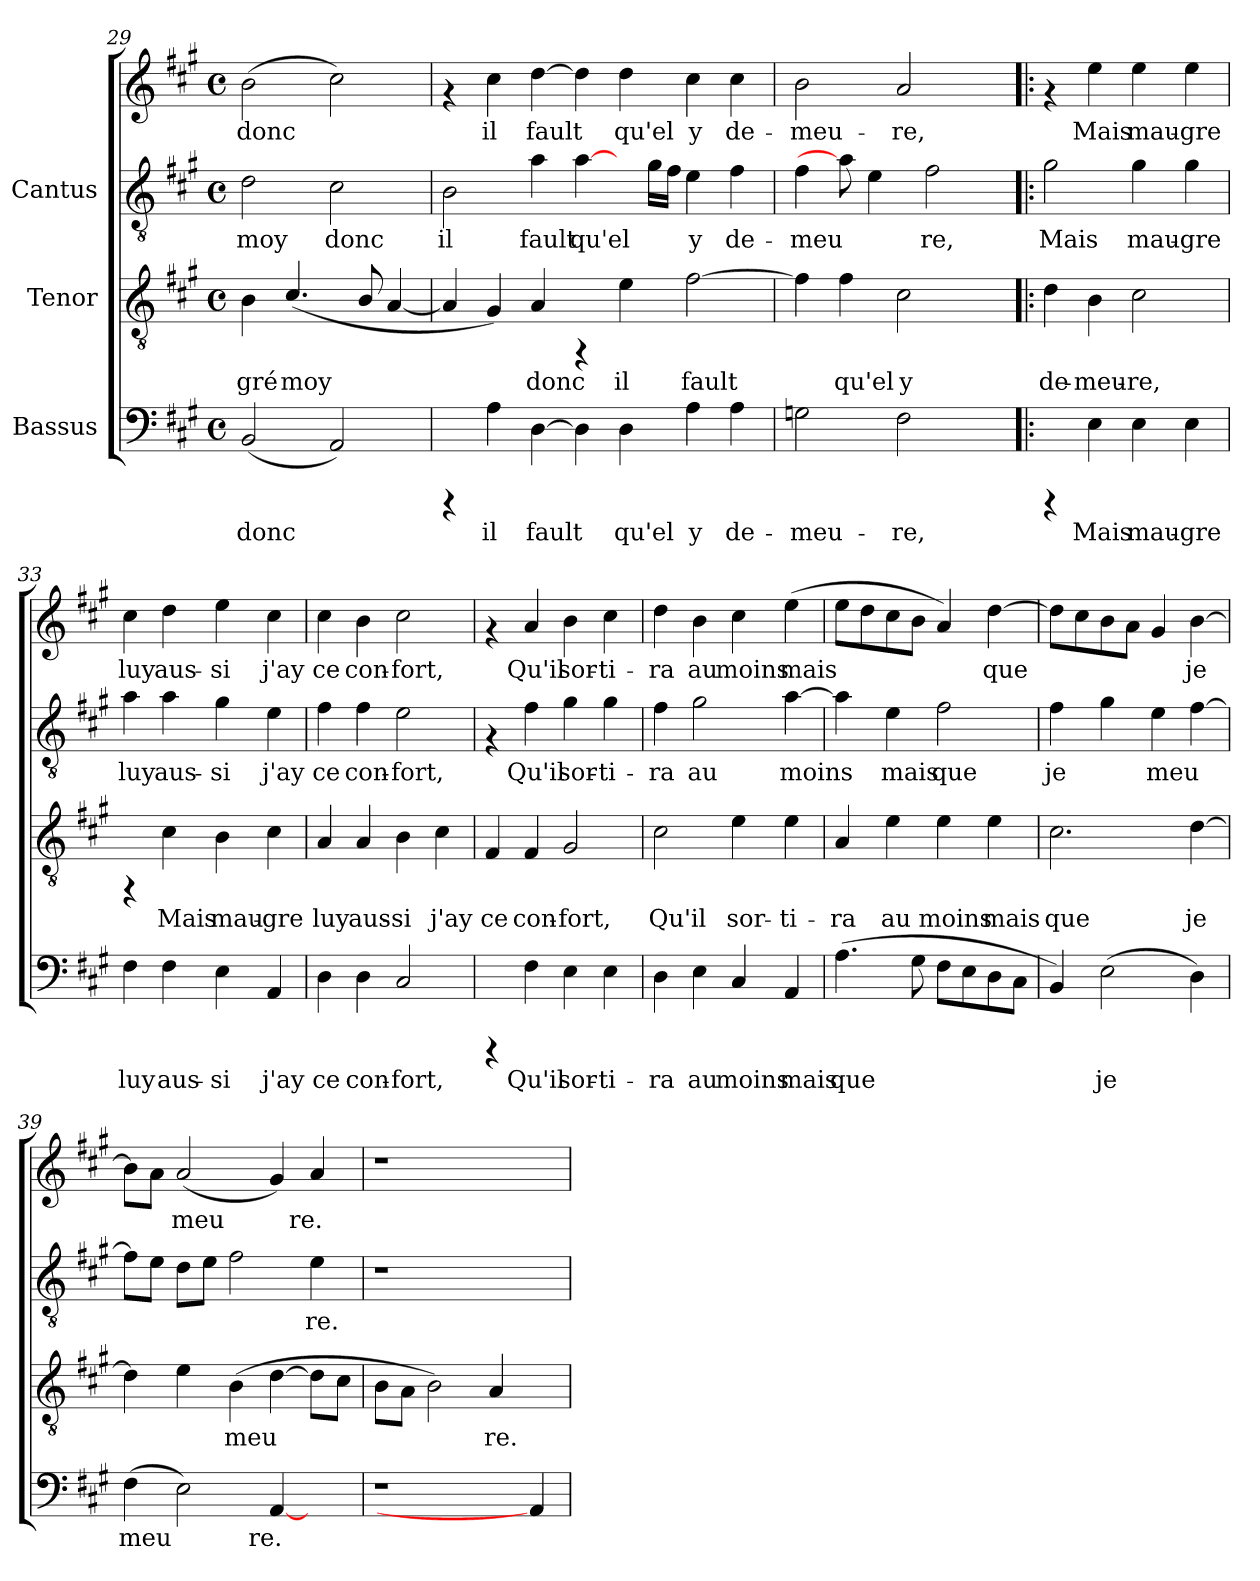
**kern	**text	**kern	**text	**kern	**text	**kern	**text
*part3	*part3	*part2	*part2	*part1	*part1	*part1	*part1
*staff4	*staff4	*staff3	*staff3	*staff2	*staff2	*staff1	*staff1
*I"Bassus	*	*I"Tenor	*	*I"Cantus	*	*	*
!!LO:LB:g=z
*clefF4	*	*clefGv2	*	*clefGv2	*	*clefG2	*
*k[f#c#g#]	*	*k[f#c#g#]	*	*k[f#c#g#]	*	*k[f#c#g#]	*
*A:	*	*A:	*	*A:	*	*A:	*
*M4/4	*	*M4/4	*	*M4/4	*	*M4/4	*
*met(c)	*	*met(c)	*	*met(c)	*	*met(c)	*
=29	=29	=29	=29	=29	=29	=29	=29
!	!LO:LY:b:cj	!	!LO:LY:b:cj	!	!LO:LY:b:cj	!	!LO:LY:b:cj
(<2BB/	donc	4B\	-gré	2d\	moy	(>2b\	donc
!	!	!	!LO:LY:b:cj	!	!	!	!
.	.	(<4.c#/	moy	.	.	.	.
!	!LO:LY:b:cj	!	!	!	!LO:LY:b:cj	!	!LO:LY:b:cj
2AA/)	.	.	.	2c#\	donc	2cc#\)	.
!	!	!	!LO:LY:b:cj	!	!	!	!
.	.	8B/	.	.	.	.	.
!	!	!	!LO:LY:b:cj	!	!	!	!
.	.	[<4A/	.	.	.	.	.
=30	=30	=30	=30	=30	=30	=30	=30
!	!	!	!LO:LY:b:cj	!	!LO:LY:b:cj	!	!
4rCCC	.	4A/]	.	2B\	-il	4rf	.
!	!LO:LY:b:cj	!	!LO:LY:b:cj	!	!	!	!LO:LY:b:cj
4A\	il	4G#/)	.	.	.	4cc#\	il
!	!LO:LY:b:cj	!	!LO:LY:b:cj	!	!LO:LY:b:cj	!	!LO:LY:b:cj
[>4D\	fault	4A/	donc	4a\	fault	[>4dd\	fault
!	!LO:LY:b:cj	!	!	!	!LO:LY:b:cj	!	!LO:LY:b:cj
4D\]	.	4rFF	.	[4a\	qu'el	4dd\]	.
!	!LO:LY:b:cj	!	!LO:LY:b:cj	!	!	!	!LO:LY:b:cj
4D\	qu'el	4e\	il	8ryy	.	4dd\	qu'el
!	!	!	!	!	!LO:LY:b:cj	!	!
.	.	.	.	16g#\L	.	.	.
!	!	!	!	!	!LO:LY:b:cj	!	!
.	.	.	.	16f#\J	.	.	.
!	!LO:LY:b:cj	!	!LO:LY:b:cj	!	!LO:LY:b:cj	!	!LO:LY:b:cj
4A\	y	[>2f#\	fault	4e\	y	4cc#\	y
!	!LO:LY:b:cj	!	!	!	!LO:LY:b:cj	!	!LO:LY:b:cj
4A\	de-	.	.	4f#\	de-	4cc#\	de-
=31	=31	=31	=31	=31	=31	=31	=31
!	!LO:LY:b:cj	!	!LO:LY:b:cj	!	!LO:LY:b:cj	!	!LO:LY:b:cj
2Gn\	-meu-	4f#\]	.	4f#\	meu-	2b\	-meu-
!	!	!	!LO:LY:b:cj	!	!	!	!
.	.	4f#\	qu'el	8a\]	.	.	.
!	!	!	!	!	!LO:LY:b:cj	!	!
.	.	.	.	4e\	-	.	.
!	!LO:LY:b:cj	!	!LO:LY:b:cj	!	!	!	!LO:LY:b:cj
2F#\	-re,	2c#\	y	.	.	2a/	-re,
!	!	!	!	!	!LO:LY:b:cj	!	!
.	.	.	.	2f#\	re,	.	.
8ryy	.	8ryy	.	.	.	8ryy	.
=32!|:	=32!|:	=32!|:	=32!|:	=32!|:	=32!|:	=32!|:	=32!|:
!	!	!	!LO:LY:b:cj	!	!LO:LY:b:cj	!	!
4rCCC	.	4d\	de-	2g#\	Mais	4rf	.
!	!LO:LY:b:cj	!	!LO:LY:b:cj	!	!	!	!LO:LY:b:cj
4E\	Mais	4B\	-meu-	.	.	4ee\	Mais
!	!LO:LY:b:cj	!	!LO:LY:b:cj	!	!LO:LY:b:cj	!	!LO:LY:b:cj
4E\	mau-	2c#\	-re,	4g#\	mau-	4ee\	mau-
!	!LO:LY:b:cj	!	!	!	!LO:LY:b:cj	!	!LO:LY:b:cj
4E\	-gre	.	.	4g#\	-gre	4ee\	-gre
!!LO:LB:g=z
=33	=33	=33	=33	=33	=33	=33	=33
!	!LO:LY:b:cj	!	!	!	!LO:LY:b:cj	!	!LO:LY:b:cj
4F#\	luy	4rFF	.	4a\	luy	4cc#\	luy
!	!LO:LY:b:cj	!	!LO:LY:b:cj	!	!LO:LY:b:cj	!	!LO:LY:b:cj
4F#\	aus-	4c#\	Mais	4a\	aus-	4dd\	aus-
!	!LO:LY:b:cj	!	!LO:LY:b:cj	!	!LO:LY:b:cj	!	!LO:LY:b:cj
4E\	-si	4B\	mau-	4g#\	-si	4ee\	-si
!	!LO:LY:b:cj	!	!LO:LY:b:cj	!	!LO:LY:b:cj	!	!LO:LY:b:cj
4AA/	j'ay	4c#\	-gre	4e\	j'ay	4cc#\	j'ay
=34	=34	=34	=34	=34	=34	=34	=34
!	!LO:LY:b:cj	!	!LO:LY:b:cj	!	!LO:LY:b:cj	!	!LO:LY:b:cj
4D\	ce	4A/	luy	4f#\	ce	4cc#\	ce
!	!LO:LY:b:cj	!	!LO:LY:b:cj	!	!LO:LY:b:cj	!	!LO:LY:b:cj
4D\	con-	4A/	aus-	4f#\	con-	4b\	con-
!	!LO:LY:b:cj	!	!LO:LY:b:cj	!	!LO:LY:b:cj	!	!LO:LY:b:cj
2C#/	-fort,	4B\	-si	2e\	-fort,	2cc#\	-fort,
!	!	!	!LO:LY:b:cj	!	!	!	!
.	.	4c#\	j'ay	.	.	.	.
=35	=35	=35	=35	=35	=35	=35	=35
!	!	!	!LO:LY:b:cj	!	!	!	!
4rCCC	.	4F#/	ce	4rF	.	4rf	.
!	!LO:LY:b:cj	!	!LO:LY:b:cj	!	!LO:LY:b:cj	!	!LO:LY:b:cj
4F#\	Qu'il	4F#/	con-	4f#\	-Qu'il	4a/	Qu'il
!	!LO:LY:b:cj	!	!LO:LY:b:cj	!	!LO:LY:b:cj	!	!LO:LY:b:cj
4E\	sor-	2G#/	-fort,	4g#\	sor-	4b\	sor-
!	!LO:LY:b:cj	!	!	!	!LO:LY:b:cj	!	!LO:LY:b:cj
4E\	-ti-	.	.	4g#\	-ti-	4cc#\	-ti-
=36	=36	=36	=36	=36	=36	=36	=36
!	!LO:LY:b:cj	!	!LO:LY:b:cj	!	!LO:LY:b:cj	!	!LO:LY:b:cj
4D\	-ra	2c#\	Qu'il	4f#\	ra	4dd\	-ra
!	!LO:LY:b:cj	!	!	!	!LO:LY:b:cj	!	!LO:LY:b:cj
4E\	au	.	.	2g#\	au	4b\	au
!	!LO:LY:b:cj	!	!LO:LY:b:cj	!	!	!	!LO:LY:b:cj
4C#/	moins	4e\	sor-	.	.	4cc#\	moins
!	!LO:LY:b:cj	!	!LO:LY:b:cj	!	!LO:LY:b:cj	!	!LO:LY:b:cj
4AA/	mais	4e\	-ti-	[>4a\	moins	(>4ee\	mais
!!LO:PB:g=z
=37	=37	=37	=37	=37	=37	=37	=37
!	!LO:LY:b:cj	!	!LO:LY:b:cj	!	!LO:LY:b:cj	!	!LO:LY:b:cj
(>4.A\	que	4A/	-ra	4a\]	.	8ee\L	.
!	!	!	!	!	!	!	!LO:LY:b:cj
.	.	.	.	.	.	8dd\	.
!	!	!	!LO:LY:b:cj	!	!LO:LY:b:cj	!	!LO:LY:b:cj
.	.	4e\	au	4e\	mais	8cc#\	.
!	!LO:LY:b:cj	!	!	!	!	!	!LO:LY:b:cj
8G#\	.	.	.	.	.	8b\J	.
!	!LO:LY:b:cj	!	!LO:LY:b:cj	!	!LO:LY:b:cj	!	!LO:LY:b:cj
8F#\L	.	4e\	moins	2f#\	que	4a/)	.
!	!LO:LY:b:cj	!	!	!	!	!	!
8E\	.	.	.	.	.	.	.
!	!LO:LY:b:cj	!	!LO:LY:b:cj	!	!	!	!LO:LY:b:cj
8D\	.	4e\	mais	.	.	[>4dd\	que
!	!LO:LY:b:cj	!	!	!	!	!	!
8C#\J	.	.	.	.	.	.	.
=38	=38	=38	=38	=38	=38	=38	=38
!	!LO:LY:b:cj	!	!LO:LY:b:cj	!	!LO:LY:b:cj	!	!LO:LY:b:cj
4BB/)	.	2.c#\	que	4f#\	je	8dd\L]	.
!	!	!	!	!	!	!	!LO:LY:b:cj
.	.	.	.	.	.	8cc#\	.
!	!LO:LY:b:cj	!	!	!	!LO:LY:b:cj	!	!LO:LY:b:cj
(>2E\	je	.	.	4g#\	.	8b\	.
!	!	!	!	!	!	!	!LO:LY:b:cj
.	.	.	.	.	.	8a\J	.
!	!	!	!	!	!LO:LY:b:cj	!	!LO:LY:b:cj
.	.	.	.	4e\	meu-	4g#/	.
!	!LO:LY:b:cj	!	!LO:LY:b:cj	!	!LO:LY:b:cj	!	!LO:LY:b:cj
4D\)	.	[>4d\	je	[>4f#\	--	[>4b\	je
=39	=39	=39	=39	=39	=39	=39	=39
!	!LO:LY:b:cj	!	!	!	!	!	!
(>4F#\	meu-	4d\]	.	8f#\L]	.	8b\L]	.
.	.	.	.	8e\J	.	8a\J	.
!	!LO:LY:b:cj	!	!LO:LY:b:cj	!	!LO:LY:b:cj	!	!LO:LY:b:cj
2E\)	-	4e\	.	8d\L	.	(<2a/	-meu-
!	!	!	!	!	!LO:LY:b:cj	!	!
.	.	.	.	8e\J	.	.	.
!	!	!	!LO:LY:b:cj	!	!LO:LY:b:cj	!	!
.	.	(>4B\	meu-	2f#\	.	.	.
!	!LO:LY:b:cj	!	!LO:LY:b:cj	!	!	!	!LO:LY:b:cj
[4AA/	re.	[>4d\	--	.	.	4g#/)	-
!	!	!	!LO:LY:b:cj	!	!LO:LY:b:cj	!	!LO:LY:b:cj
4ryy	.	8d\L]	--	4e\	re.	4a/	re.
!	!	!	!LO:LY:b:cj	!	!	!	!
.	.	8c#\J	--	.	.	.	.
=40	=40	=40	=40	=40	=40	=40	=40
!	!	!	!LO:LY:b:cj	!	!	!	!
1r	.	8B\L	-	1r	.	1r	.
!	!	!	!LO:LY:b:cj	!	!	!	!
.	.	8A\J	.	.	.	.	.
!	!	!	!LO:LY:b:cj	!	!	!	!
.	.	2B\)	.	.	.	.	.
!	!	!	!LO:LY:b:cj	!	!	!	!
.	.	4A/	re.	.	.	.	.
4AA/]	.	4ryy	.	4ryy	.	4ryy	.
=	=	=	=	=	=	=	=
*-	*-	*-	*-	*-	*-	*-	*-
